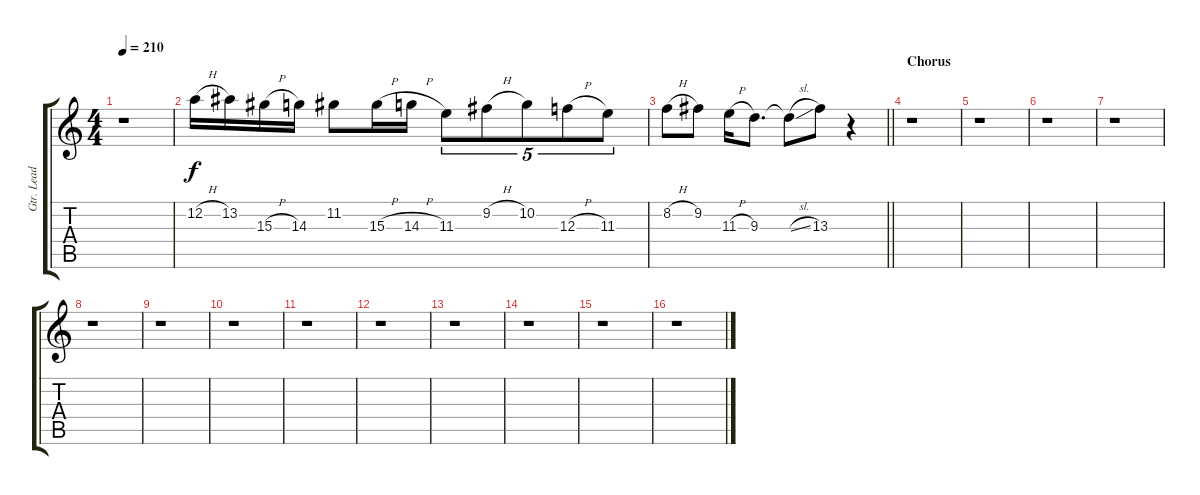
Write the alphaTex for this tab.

\track ("Gtr. Lead" "Gtr. Lead") {instrument distortionguitar}
\staff {score tabs}
\tuning (D4 A3 F3 C3 G2 D2) {hide}
\ts (4 4)
\tempo 210
\clef g2
\ks c
r.1{dy f} |
12.2{h}.16 13.2.16 15.3{h}.16 14.3.16 11.2.8 15.3{h}.16 14.3{h}.16 11.3.8{tu (5 4)} 9.2{h}.8{tu (5 4)} 10.2.8{tu (5 4)} 12.3{h}.8{tu (5 4)} 11.3.8{tu (5 4)} |
\barLineRight lightlight
8.2{h}.8 9.2.8 11.3{h}.16 9.3.8{d} 9.3{sl t}.8 13.3.8 r.4 |
\section ("" "Chorus")
r.1 |
r.1 |
r.1 |
r.1 |
r.1 |
r.1 |
r.1 |
r.1 |
r.1 |
r.1 |
r.1 |
r.1 |
r.1
